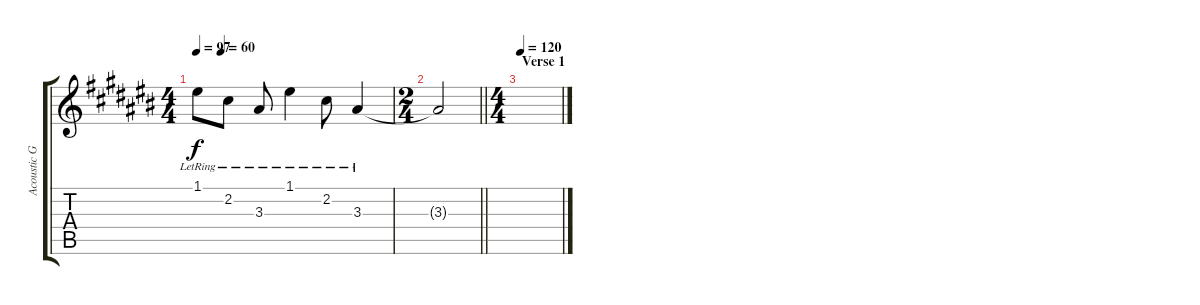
\track ("Acoustic Guitar" "Acoustic G") {instrument acousticguitarsteel}
\staff {score tabs}
\tuning (E4 B3 G3 D3 A2 E2) {hide}
\ts (4 4)
\tempo 97
\tempo (60 0.125)
\clef g2
\ks c#
1.1{lr}.8{dy f} 2.2{lr}.8 3.3{lr}.8 1.1{lr}.4 2.2{lr}.8 3.3{lr}.4 |
\ts (2 4)
\barLineRight lightlight
3.3{t}.2 |
\ts (4 4)
\section ("" "Verse 1")
\tempo 120
